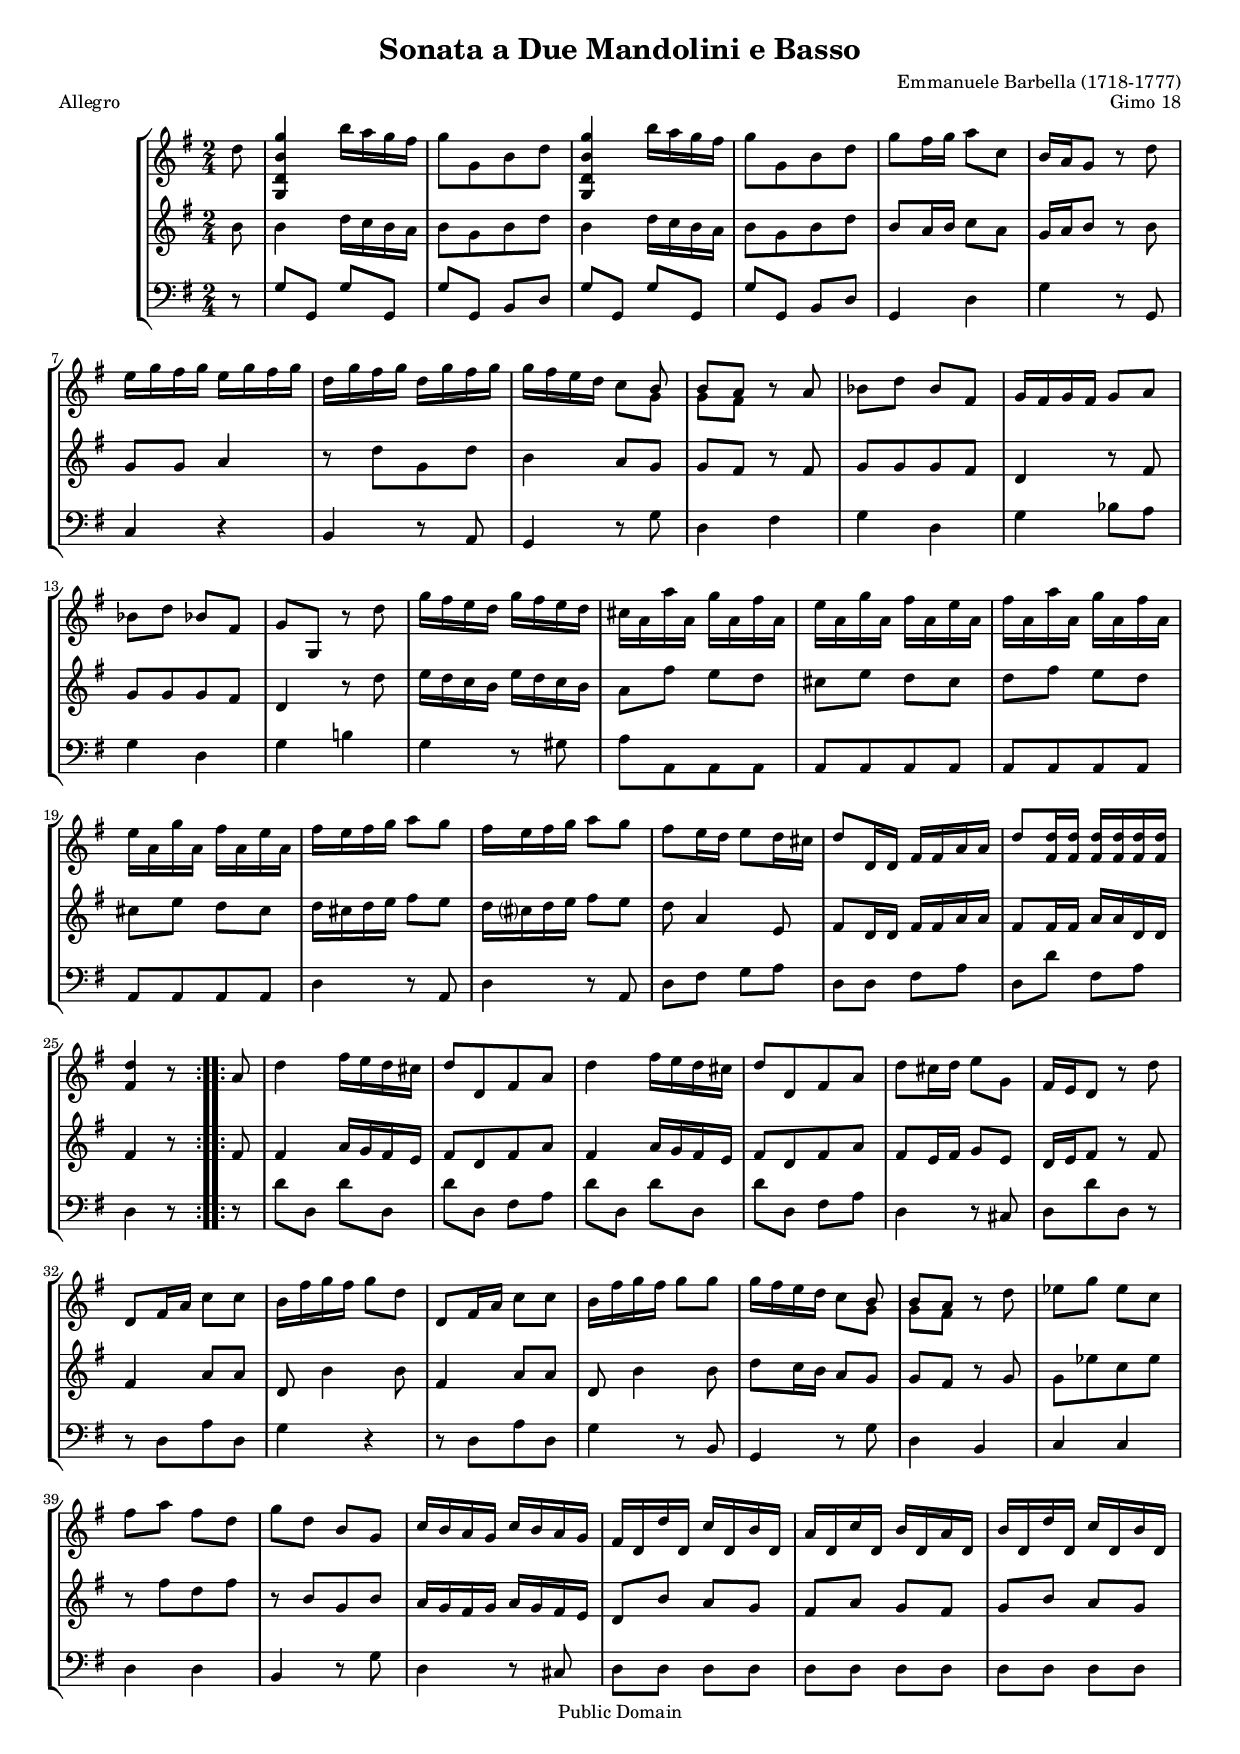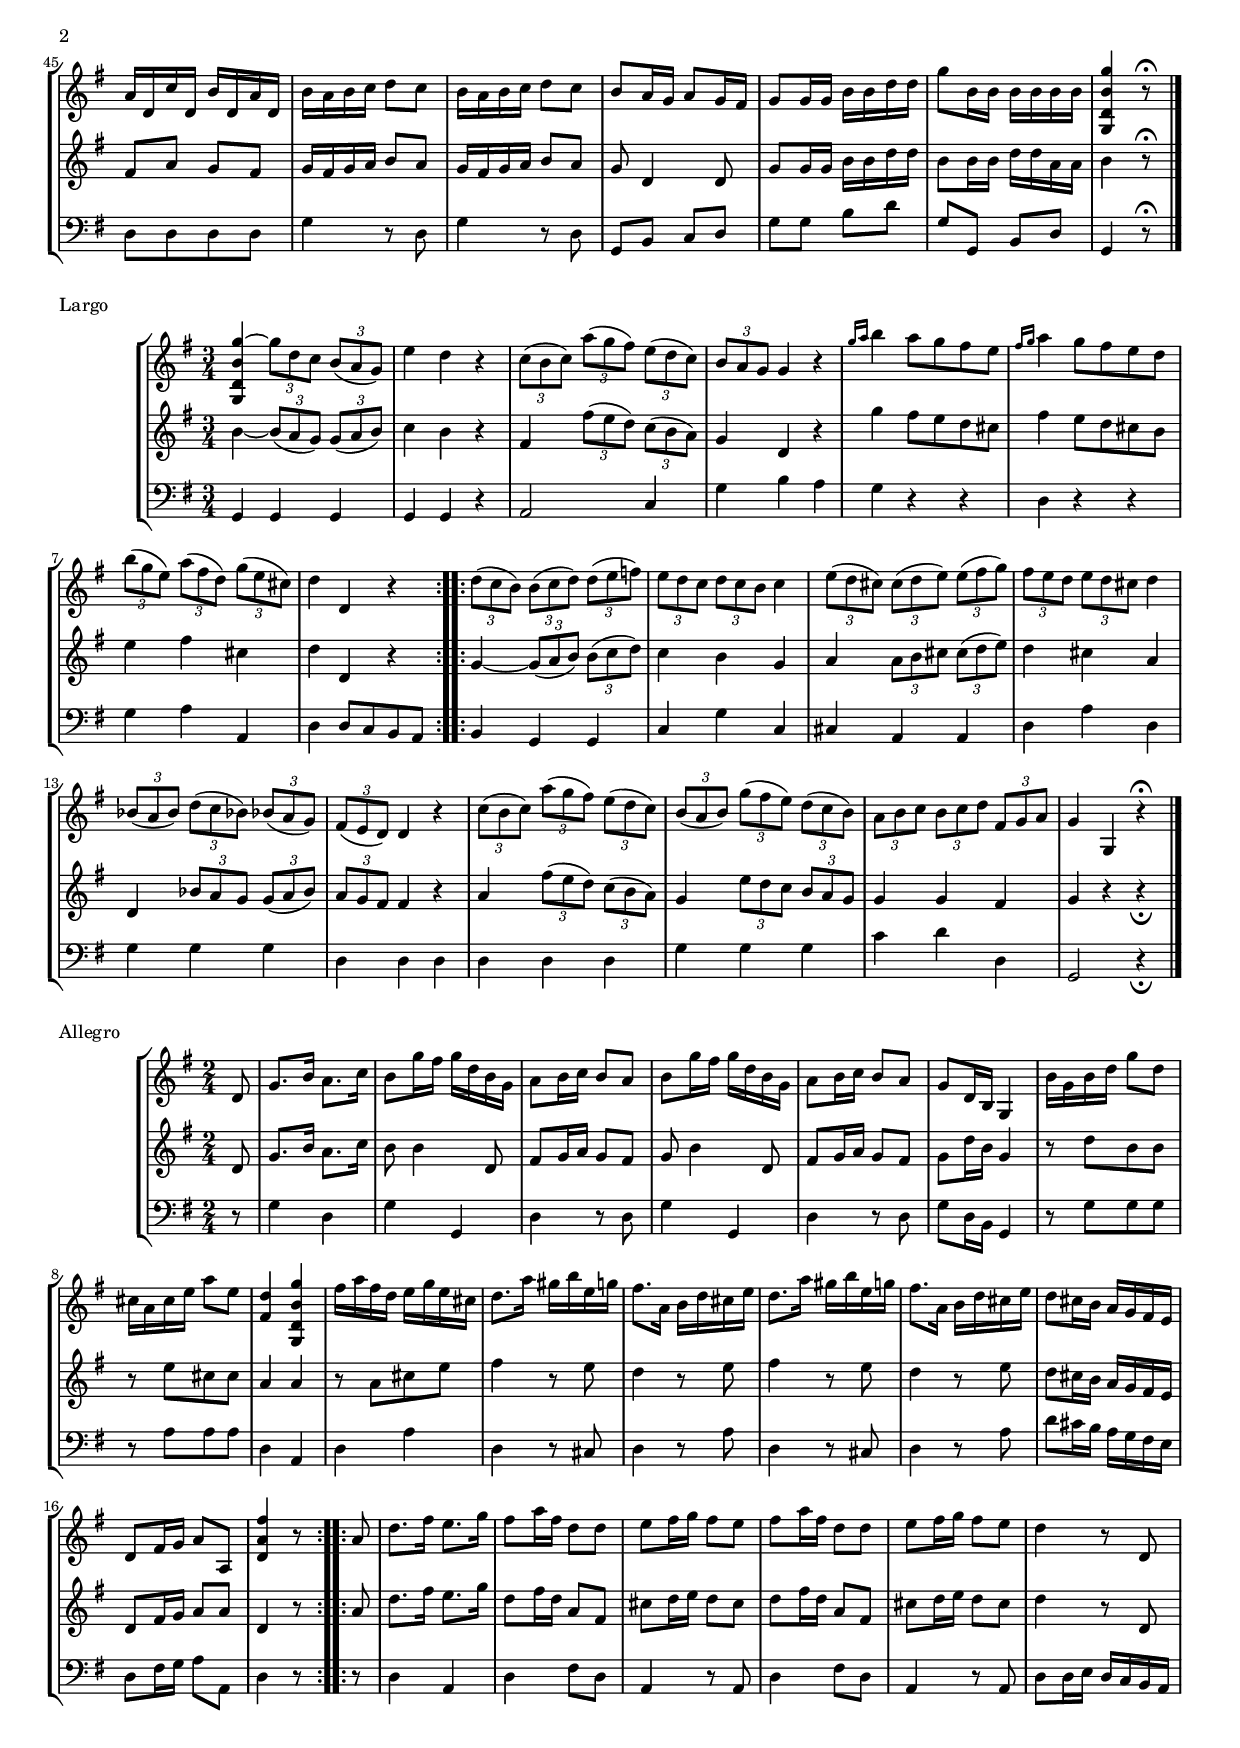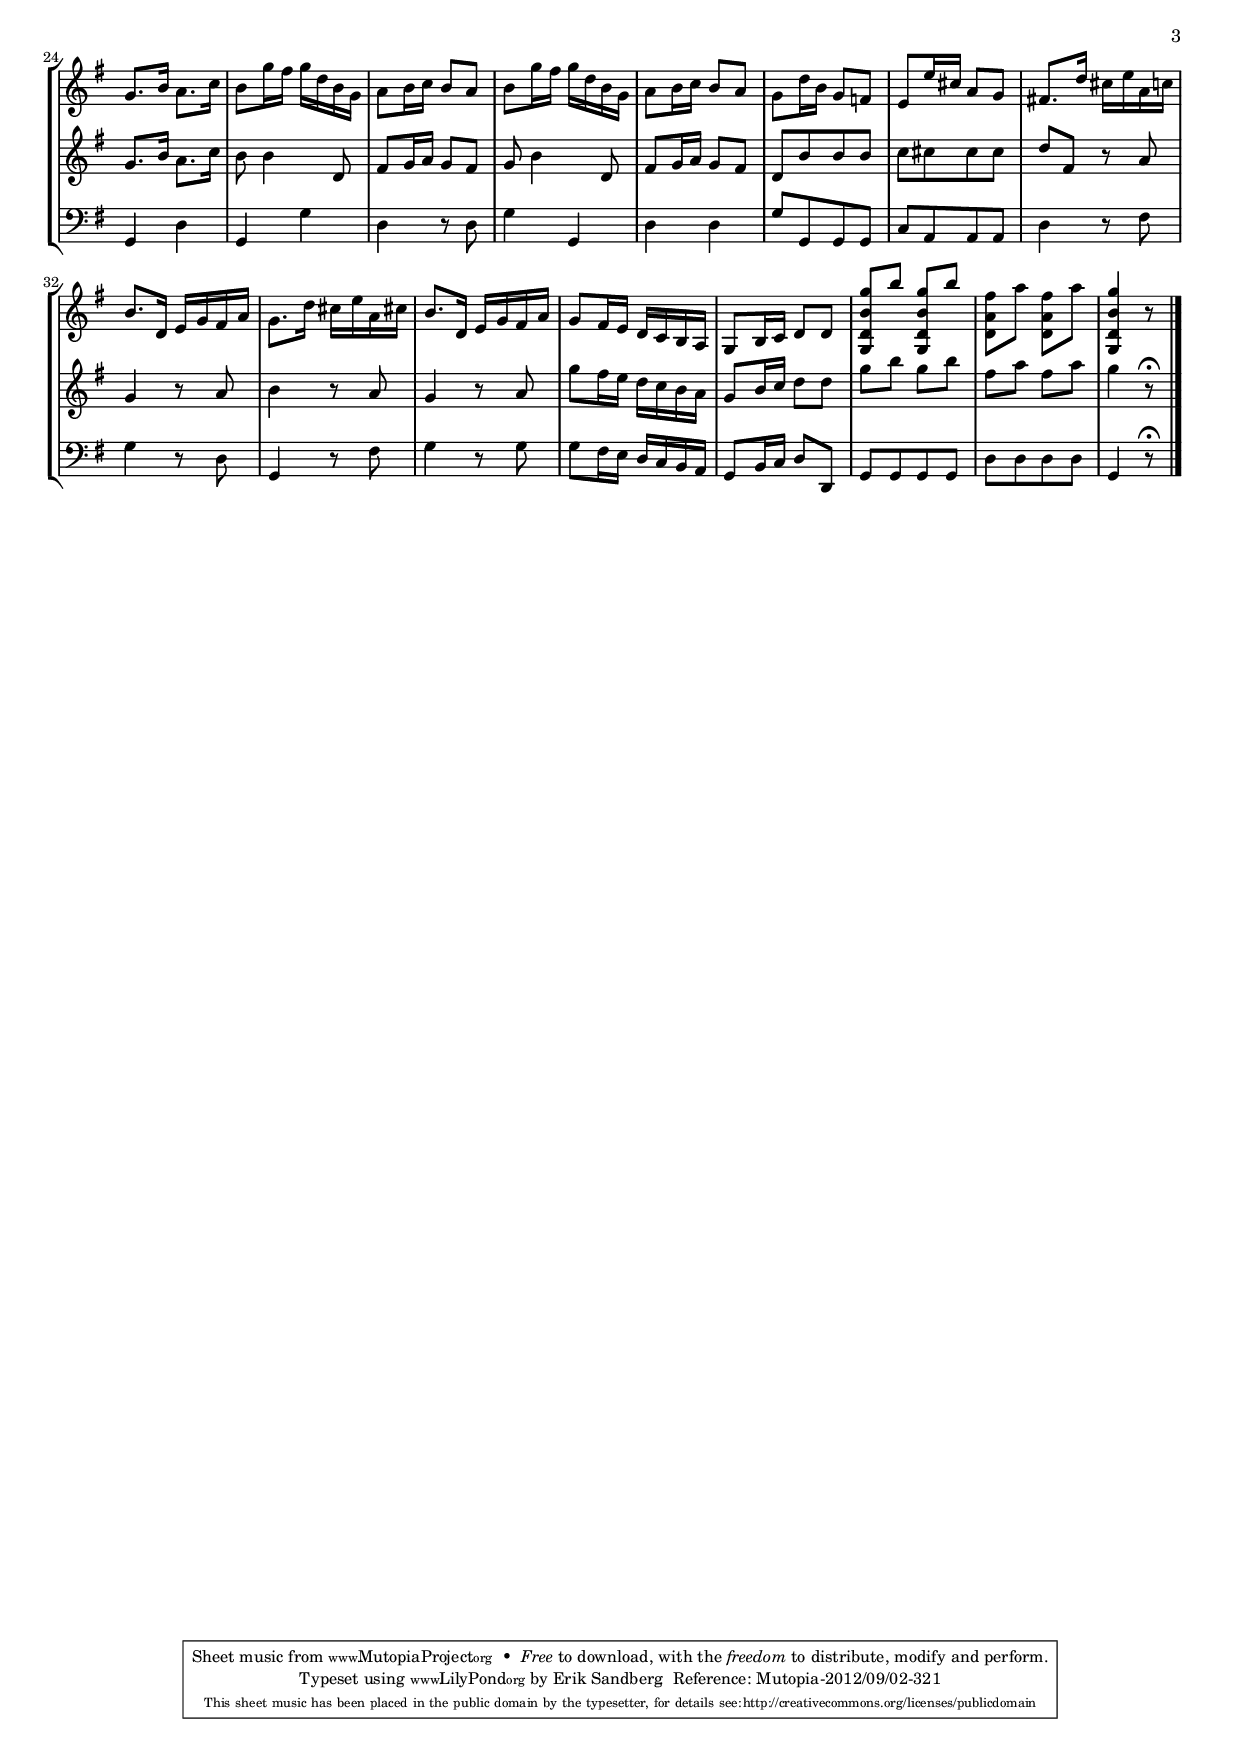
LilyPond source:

\version "2.16.0"

Instrument = ""
\version "2.16.0"

\header {
  title ="Sonata a Due Mandolini e Basso"
  composer = "Emmanuele Barbella (1718-1777)"
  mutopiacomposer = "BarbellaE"
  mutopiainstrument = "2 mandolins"
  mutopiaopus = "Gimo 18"
  date = "c.1760"
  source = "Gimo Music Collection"
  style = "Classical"
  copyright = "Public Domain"
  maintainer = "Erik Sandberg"
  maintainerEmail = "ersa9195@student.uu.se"
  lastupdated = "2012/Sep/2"
  instrument = \Instrument

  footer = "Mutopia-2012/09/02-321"
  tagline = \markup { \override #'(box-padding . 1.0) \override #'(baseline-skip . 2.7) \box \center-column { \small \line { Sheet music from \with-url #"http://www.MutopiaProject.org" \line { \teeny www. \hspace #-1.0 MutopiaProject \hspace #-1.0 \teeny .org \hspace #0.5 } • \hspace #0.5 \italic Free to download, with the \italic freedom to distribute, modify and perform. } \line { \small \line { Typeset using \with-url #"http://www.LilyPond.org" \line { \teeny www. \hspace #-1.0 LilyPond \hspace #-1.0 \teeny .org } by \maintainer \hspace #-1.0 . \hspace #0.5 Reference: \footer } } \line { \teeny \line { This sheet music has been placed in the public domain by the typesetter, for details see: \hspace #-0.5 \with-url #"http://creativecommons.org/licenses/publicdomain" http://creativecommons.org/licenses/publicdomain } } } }
}

#(set-global-staff-size 16)

\version "2.16.0"

IMandI =  \relative c'' {
  \clef "treble"
  \time 2/4
  \key g\major

  %page 2
  \repeat "volta" 2 {
  \partial 8 d8 | <g b, d, g,>4 b16 a g fis |  g8[ g, b d] |
  %3
  <g b, d, g,>4 b16 a g fis |  g8[ g, b d] | g fis16 g a8 c, | b16 a g8 r d' |
  %7
  e16 g fis g e g fis g | d g fis g d g fis g |
  g fis e d <<{s8 b | b a} \\ {c8 g | g fis}>> r a |
  bes d bes fis | g16 fis g fis g8 a | bes d bes! fis |
  %14
  g g, r d'' | 
  %15 page 3
  g16 fis e d g fis e d | cis a a' a, g' a, fis' a, |
  %17
  e' a, g' a, fis' a, e' a, | fis' a, a' a, g' a, fis' a, |
  %19
  e' a, g' a, fis' a, e' a, | fis' e fis g a8 g | fis16 e fis g a8 g |
  %22
  fis e16 d e8 d16 cis | d8 d,16 d fis fis a a |
  %24
  d8 <d fis,>16 <d fis,> <d fis,> <d fis,> <d fis,> <d fis,> | <d fis,>4 r8
  }

  \repeat "volta" 2 {
  a8 |
  %26
  d4 fis16 e d cis |  d8[ d, fis a] |
  %28 page 4
  d4 fis16 e d cis |  d8[ d, fis a] | d cis16 d e8 g, | fis16 e d8 r d' |
  %32
  d, fis16 a c8 c | b16 fis' g fis g8 d | d, fis16 a c8 c |
  %35
  b16 fis' g fis g8 g | g16 fis e d <<{s8 b | b a} \\ {c8 g | g fis}>> r d' |
  %38
  es g es c | fis a fis d | g d b g | c16 b a g c b a g |
  %42 page 5
  fis d d' d, c' d, b' d, | a' d, c' d, b' d, a' d, |
  %44
  b' d, d' d, c' d, b' d, | a' d, c' d, b' d, a' d, | b' a b c d8 c |
  %47
  b16 a b c d8 c | b a16 g a8 g16 fis | g8 g16 g b b d d |
  %50
  g8 b,16 b b b b b | <g' b, d, g,>4 r8^\fermata \bar "|."
  }
}

\version "2.16.0"

IIMandI =  \relative c''' {
  \clef "treble"
  \time 3/4
  \key g\major
  \set tupletSpannerDuration = #(ly:make-moment 1 4)

  %page 6
  \repeat "volta" 2 {
  <g b, d, g,>4 ~ \times 2/3 { g8[ d c]  b[( a  g)]} | e'4 d r |
  %3
  \times 2/3 { c8[( b  c)]  a'[( g  fis)]  e[( d  c)] |  b[ a g]} g4 r |
  %5
  \grace {g'16[ a]} b4 a8 g fis e | \grace {fis16[ g]} a4 g8 fis e d |
  %7
  \times 2/3 { b'8[( g  e)]  a[( fis  d)]  g[( e  cis)]} | d4 d, r | 
  }

  \repeat "volta" 2 {
  %9
  \times 2/3 { d'8[( c  b)]  b[( c  d)]  d[( e  f)] |  e[ d c]  d[ c b]} c4 |
  %11
  \times 2/3 { e8[( d  cis)]  cis[( d  e)]  e[( fis  g)] |
  %12 page 7
   fis[ e d]  e[ d cis]} d4 | \times 2/3 { bes8[( a  bes)]  d[( c  bes!)]  bes![( a  g)] |
  %14
   fis[( e  d)]} d4 r | \times 2/3 { c'8[( b  c)]  a'[( g  fis)]  e[( d  c)] |
  %16
   b[( a  b)]  g'[( fis  e)]  d[( c  b)] |  a[ b c]  b[ c d]  fis,[ g a]} |
  %18
  g4 g, r^\fermata \bar "|."
  }
}

\version "2.16.0"

IIIMandI =  \relative c' {
  \clef "treble"
  \time 2/4
  \key g\major
  
  \repeat "volta" 2 {
  \partial 8 d8 | g8. b16 a8. c16 | b8 g'16 fis g d b g | a8 b16 c b8 a |
  %4 page 8
  b8 g'16 fis g d b g | a8 b16 c b8 a | g d16 b g4 | b'16 g b d g8 d |
  %8
  cis16 a cis e a8 e | <d fis,>4 <g b, d, g,> | fis16 a fis d e g e cis |
  %11
  d8. a'16 gis b e, g | fis8. a,16 b d cis e | d8. a'16 gis16 b e, g |
  %14
  fis8. a,16 b d cis e | d8 cis16 b a g fis e |
  %16 page 9
  d8 fis16 g a8 a, | <fis'' a, d,>4 r8
  }

  \repeat "volta" 2 {
  a,8 |
  %18
  d8. fis16 e8. g16 | fis8 a16 fis d8 d | e fis16 g fis8 e | 
  %21
  fis8 a16 fis d8 d | e fis16 g fis8 e | d4 r8 d, | g8. b16 a8. c16 |
  %25
  b8 g'16 fis g d b g | a8 b16 c b8 a | b g'16 fis g d b g | a8 b16 c b8 a |
  %29 page 10
  g8 d'16 b g8 f | e e'16 cis a8 g | fis!8. d'16 cis e a, c |
  %32
  b8. d,16 e g fis a | g8. d'16 cis e a, cis! | b8. d,16 e g fis a | 
  %35
  g8 fis16 e d c b a | g8 b16 c d8 d |
  %37
  <g' b, d, g,> b <g b, d, g,> b | <fis a, d,> a <fis a, d,> a |
  %39
  <g b, d, g,>4 r8 \bar "|."
  }
}

\version "2.16.0"

IMandII =  \relative c'' {
  \clef "treble"
  \time 2/4
  \key g\major

  %page 2
  \repeat "volta" 2 {
  \partial 8 b8 | b4 d16 c b a |  b8[ g b d] | b4 d16 c b a |  b8[ g b d] |
  %5
  b a16 b c8 a | g16 a b8 r b | g g a4 | r8  d[ g, d'] | b4 a8 g | g fis r fis |
  %11
   g[ g g fis] | d4 r8 fis |  g[ g g fis] | d4 r8 d' |
  %15 page 3
  e16 d c b e d c b | a8 fis' e d | cis e d cis | d fis e d | cis e d cis |
  %20
  d16 cis d e fis8 e | d16 cis? d e fis8 e | d a4 e8 | fis8 d16 d fis fis a a |
  %24
  fis8 fis16 fis a a d, d | fis4 r8
  }

  \repeat "volta" 2 {
  fis8
  %26
  fis4 a16 g fis e |  fis8[ d fis a] |
  %28 page 4
  fis4 a16 g fis e |  fis8[ d fis a] | fis e16 fis g8 e | d16 e fis8 r fis |
  %32
  fis4 a8 a | d, b'4 b8 | fis4 a8 a | d,8 b'4 b8 | d c16 b a8 g | g fis r g |
  %38
   g[ es' c es] | r  fis[ d fis] | r  b,[ g b] | a16 g fis g a g fis e |
  %42 page 5
  d8 b' a g | fis a g fis | g b a g | fis a g fis | g16 fis g a b8 a |
  %47
  g16 fis g a b8 a | g8 d4 d8 | g8 g16 g b b d d | b8 b16 b d d a a |
  %51
  b4 r8^\fermata \bar "|."
  }
}

\version "2.16.0"

IIMandII =  \relative c'' {
  \clef "treble"
  \time 3/4
  \key g\major
  \set tupletSpannerDuration = #(ly:make-moment 1 4)

  %page 6
  \repeat "volta" 2 {
  b4 ~ \times 2/3 { b8[( a  g)]  g[( a  b)]} | c4 b r |
  %3
  fis \times 2/3 { fis'8[( e  d)]  c[( b  a)]} | g4 d r | g' fis8 e d cis |
  %6
  fis4 e8 d cis b | e4 fis cis | d d, r |
  }

  \repeat "volta" 2 {
  %9
  g4 ~ \times 2/3 { g8[( a  b)]  b[( c  d)]} | c4 b g |
  %11
  a \times 2/3 { a8[ b cis]  cis[( d  e)]}
  %12 page 7
  d4 cis a | d, \times 2/3 { bes'8[ a g]  g[( a  bes)] |  a[ g fis]} fis4 r |
  %15
  a4 \times 2/3 { fis'8[( e  d)]  c[( b  a)]} | g4 \times 2/3 { e'8[ d c]  b[ a g]} |
  %17
  g4 g fis | g r r_\fermata \bar "|."
  }
}

\version "2.16.0"

IIIMandII =  \relative c' {
  \clef "treble"
  \time 2/4
  \key g\major
  
  \repeat "volta" 2 {
  \partial 8 d8 | g8. b16 a8. c16 | b8 b4 d,8 | fis8 g16 a g8 fis |
  %4 page 8
  g8 b4 d,8 | fis8 g16 a g8 fis | g d'16 b g4 | r8  d'[ b b] | r  e[ cis cis] |
  %9
  a4 a | r8  a[ cis e] | fis4 r8 e | d4 r8 e | fis4 r8 e | d4 r8 e |
  %15 page 9
  d8 cis16 b a g fis e | d8 fis16 g a8 a | d,4 r8
  }

  \repeat "volta" 2 {
  a'8 |
  %18
  d8. fis16 e8. g16 | d8 fis16 d a8 fis | cis'8 d16 e d8 cis |
  %21
  d fis16 d a8 fis | cis'8 d16 e d8 cis | d4 r8 d, | g8. b16 a8. c16 |
  %25
  b8 b4 d,8 | fis8 g16 a g8 fis | g b4 d,8 | fis8 g16 a g8 fis |
  %29 page 10
   d[ b' b b] |  c[ cis cis cis] | d fis, r a | g4 r8 a | b4 r8 a | g4 r8 a |
  %35
  g' fis16 e d c b a | g8 b16 c d8 d | g b g b | fis a fis a |
  %39
  g4 r8^\fermata \bar "|."
  }
}

\version "2.16.0"

IBasso =  \relative c' {
  \clef "bass"
  \time 2/4
  \key g\major
  
  %page 2
  \repeat "volta" 2 {
  \partial 8 r8 | g g, g' g, | g' g, b d | g g, g' g, | g' g, b d | g,4 d' |
  %6
  g r8 g, | c4 r | b r8 a | g4 r8 g' | d4 fis | g d | g bes8 a | g4 d | g b! |
  %15 page 3
  g4 r8 gis |  a[ a, a a] |  a[ a a a] |  a[ a a a] |  a[ a a a] | d4 r8 a |
  %21
  d4 r8 a | d fis g a | d, d fis a | d, d' fis, a | d,4 r8
  }

  \repeat "volta" 2 {
  r8 |
  %26
  d' d, d' d, | d' d, fis a |
  %28 page 4
  d d, d' d, | d' d, fis a | d,4 r8 cis |  d[ d' d,] r | r  d[ a' d,] | g4 r |
  %34
  r8  d[ a' d,] | g4 r8 b, | g4 r8 g' | d4 b | c c | d d | b4 r8 g' | d4 r8 cis |
  %42 page 5
  d d d d | d d d d | d d d d |  d[ d d d] | g4 r8 d | g4 r8 d | g,8 b c d |
  %49
  g g b d | g, g, b d | g,4 r8^\fermata \bar "|."
  }
}

\version "2.16.0"

IIBasso =  \relative c {
  \clef "bass"
  \time 3/4
  \key g\major

  %page 6
  \repeat "volta" 2 {
    g4 g g | g g r | a2 c4 | g' b a | g r r |  d r r | g a a, | d d8 c b a |
  }

  \repeat "volta" 2 {
  %9
  b4 g g | c g' c, | cis a a |
  %12 page 7
  d a' d, | g g g | d d d | d d d | g g g | c d d, | g,2 r4_\fermata \bar "|."
  }
}

\version "2.16.0"

IIIBasso =  \relative c' {
  \clef "bass"
  \time 2/4
  \key g\major
  
  \repeat "volta" 2 {
  \partial 8 r8 | g4 d | g g, | d' r8 d |
  %4 page 8
  g4 g, | d' r8 d | g d16 b g4 | r8  g'[ g g] | r  a[ a a] | d,4 a | d a' |
  %11
  d, r8 cis8 | d4 r8 a' | d,4 r8 cis | d4 r8 a' | d cis16 b a g fis e |
  %16 page 9
  d8 fis16 g a8 a, | d4 r8  
  }
  
  \repeat "volta" 2 {
  r8 |
  %18
  d4 a | d fis8 d | a4 r8 a | d4 fis8 d | a4 r8 a | d8 d16 e d c b a |
  %24
  g4 d' | g, g' | d r8 d | g4 g, | d' d |
  %29 page 10
   g8[ g, g g] |  c[ a a a] | d4 r8 fis | g4 r8 d | g,4 r8 fis'8 | g4 r8 g |
  %35
  g fis16 e d c b a | g8 b16 c d8 d, |  g[ g g g] |  d'[ d d d] |
  %39
  g,4 r8^\fermata \bar "|."
  }
}


\score {
  \context StaffGroup <<
    \context Staff = I \IMandI
    \context Staff = II \IMandII
    \context Staff = Basso \IBasso
  >>
  \header {piece = "Allegro" opus = "Gimo 18"}
  \layout {}
  
  \midi {
    \tempo 4 = 90
    }
}

\score {
  \context StaffGroup <<
    \context Staff = I \IIMandI
    \context Staff = II \IIMandII
    \context Staff = Basso \IIBasso
  >>
  \header {piece = "Largo"}
  \layout {}
  
  \midi {
    \tempo 4 = 90
    }
}

\score {
  \context StaffGroup <<
    \context Staff = I \IIIMandI
    \context Staff = II \IIIMandII
    \context Staff = Basso \IIIBasso
  >>
  \header {piece = "Allegro"}
  \layout {}
  
  \midi {
    \tempo 4 = 90
    }
}

